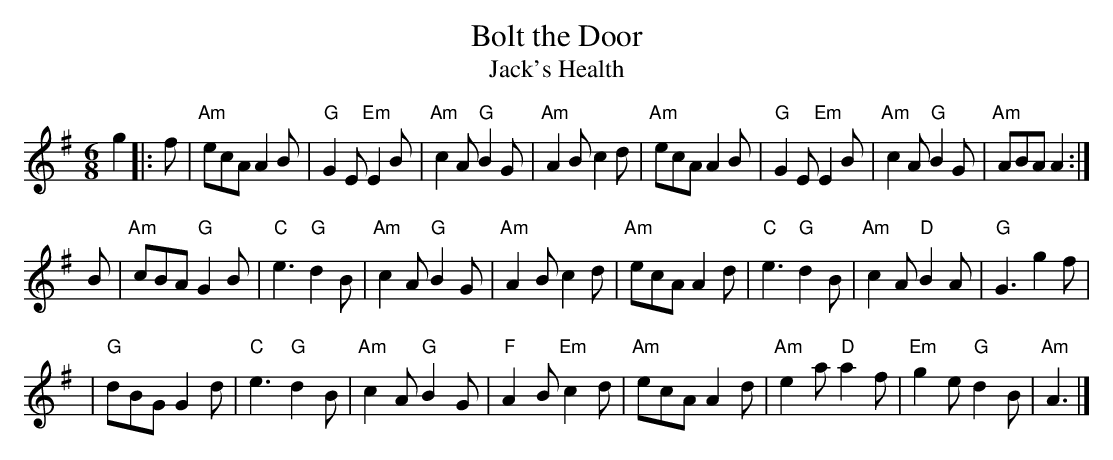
X:1
T: Bolt the Door
T: Jack's Health
M: 6/8
L: 1/8
K: Ador
g2 \
|: f \
| "Am"ecA A2B | "G"G2E "Em"E2B | "Am"c2A "G"B2G | "Am"A2B c2d \
| "Am"ecA A2B | "G"G2E "Em"E2B | "Am"c2A "G"B2G | "Am"ABA A2 :|
B \
| "Am"cBA "G"G2B | "C"e3 "G"d2B | "Am"c2A "G"B2G | "Am"A2B c2d \
| "Am"ecA A2d | "C"e3 "G"d2B | "Am"c2A "D"B2A | "G"G3 g2f |
| "G"dBG G2d | "C"e3 "G"d2B | "Am"c2A "G"B2G | "F"A2B "Em"c2d \
| "Am"ecA A2d | "Am"e2a "D"a2f | "Em"g2e "G"d2B | "Am"A3 |]
